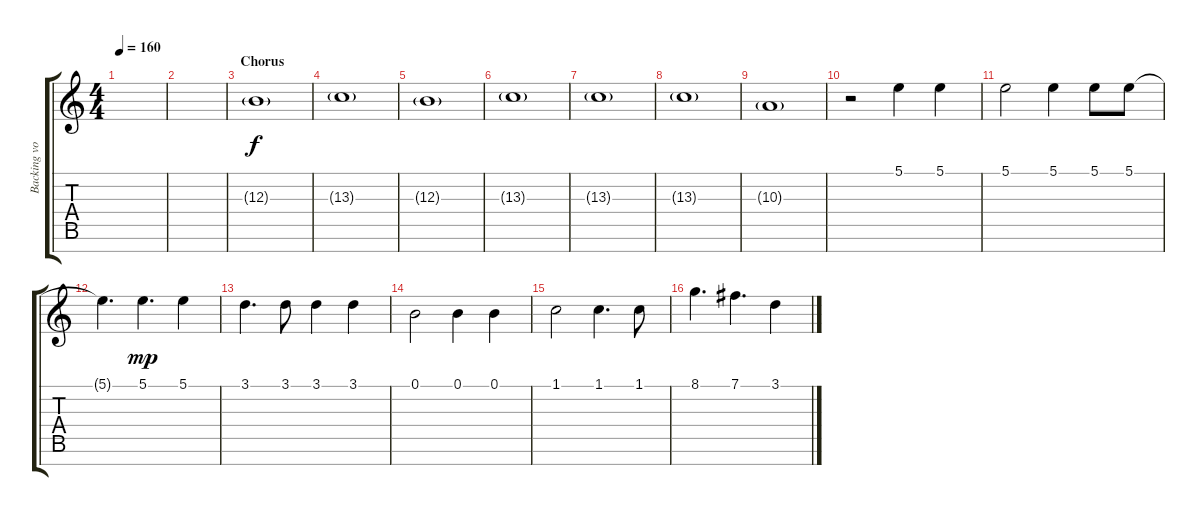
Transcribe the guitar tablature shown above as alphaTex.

\track ("Backing vocals" "Backing vo") {instrument lead6voice}
\staff {score tabs}
\tuning (B4 E4 B3 G3 D3 A2 E2) {hide}
\ts (4 4)
\tempo 160
\clef g2
\ks c
|
|
\section ("" "Chorus")
12.3{g}.1 |
13.3{g}.1 |
12.3{g}.1 |
13.3{g}.1 |
13.3{g}.1 |
13.3{g}.1 |
10.3{g}.1 |
r.2 5.1.4 5.1.4 |
5.1.2 5.1.4 5.1.8 5.1.8 |
5.1{t}.4{d dy f} 5.1.4{d dy mp} 5.1.4 |
3.1.4{d} 3.1.8 3.1.4 3.1.4 |
0.1.2 0.1.4 0.1.4 |
1.1.2 1.1.4{d} 1.1.8 |
8.1.4{d} 7.1.4{d} 3.1.4
